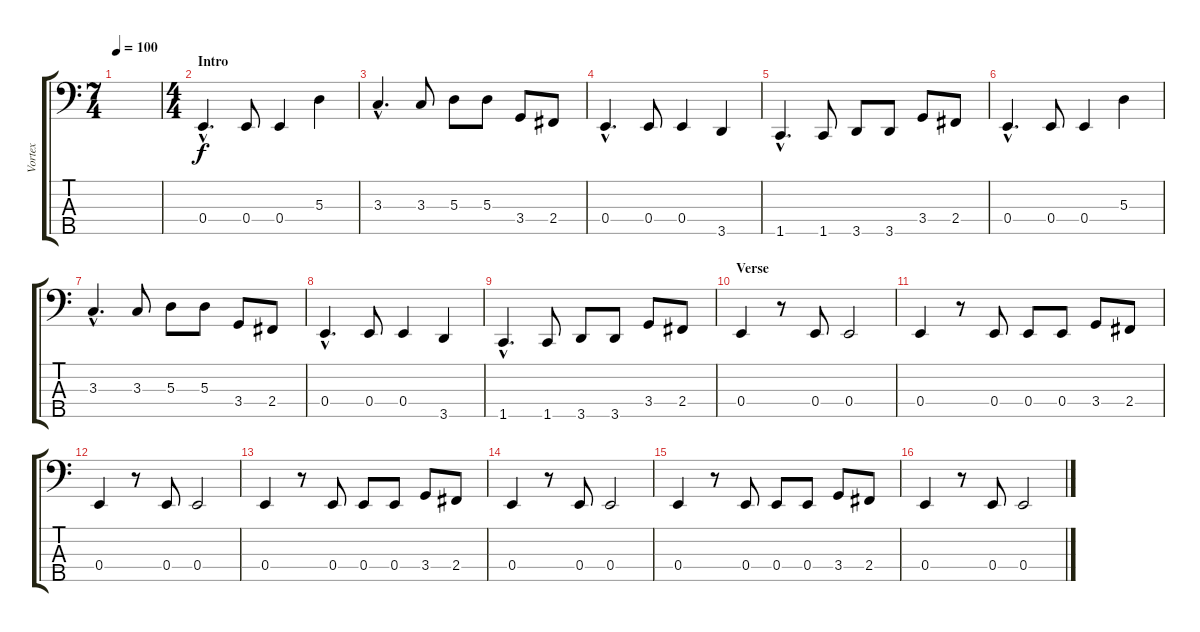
\track ("Vortex" "Vortex") {instrument electricbassfinger}
\staff {score tabs}
\tuning (G2 D2 A1 E1 B0) {hide}
\ts (7 4)
\tempo 100
\clef f4
\ks c
|
\ts (4 4)
\section ("" "Intro")
0.4{hac}.4{d} 0.4.8 0.4.4 5.3.4 |
3.3{hac}.4{d} 3.3.8 5.3.8 5.3.8 3.4.8 2.4.8 |
0.4{hac}.4{d} 0.4.8 0.4.4 3.5.4 |
1.5{hac}.4{d} 1.5.8 3.5.8 3.5.8 3.4.8 2.4.8 |
0.4{hac}.4{d} 0.4.8 0.4.4 5.3.4 |
3.3{hac}.4{d} 3.3.8 5.3.8 5.3.8 3.4.8 2.4.8 |
0.4{hac}.4{d} 0.4.8 0.4.4 3.5.4 |
1.5{hac}.4{d} 1.5.8 3.5.8 3.5.8 3.4.8 2.4.8 |
\section ("" "Verse")
0.4.4 r.8 0.4.8 0.4.2 |
0.4.4 r.8 0.4.8 0.4.8 0.4.8 3.4.8 2.4.8 |
0.4.4 r.8 0.4.8 0.4.2 |
0.4.4 r.8 0.4.8 0.4.8 0.4.8 3.4.8 2.4.8 |
0.4.4 r.8 0.4.8 0.4.2 |
0.4.4 r.8 0.4.8 0.4.8 0.4.8 3.4.8 2.4.8 |
0.4.4 r.8 0.4.8 0.4.2
